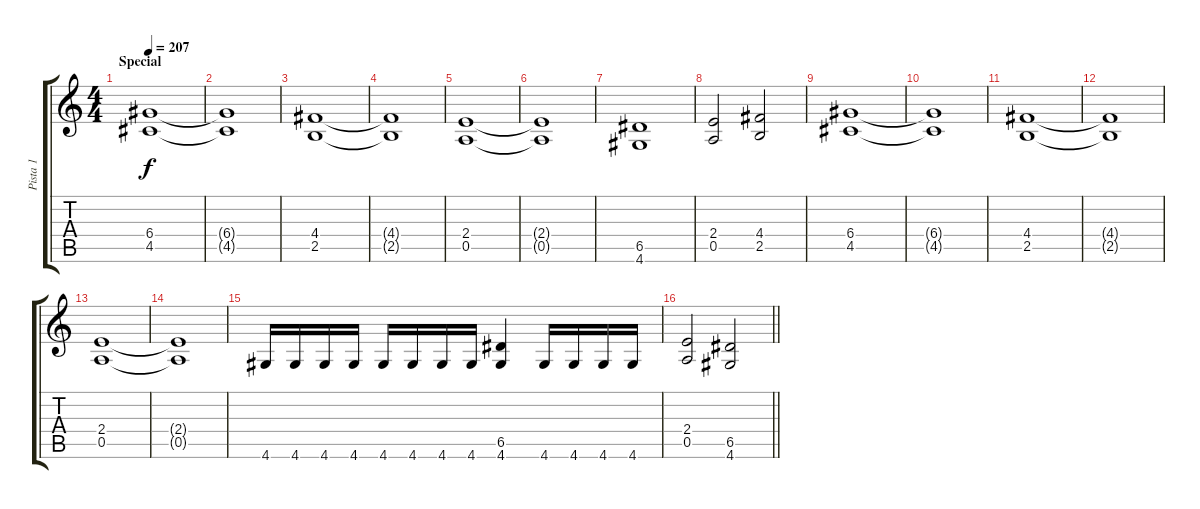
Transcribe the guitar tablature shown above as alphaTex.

\track ("Pista 1" "Pista 1") {instrument overdrivenguitar}
\staff {score tabs}
\tuning (E4 B3 G3 D3 A2 E2) {hide}
\ts (4 4)
\section ("" "Special")
\tempo 207
\clef g2
\ks c
(6.4 4.5).1{dy f} |
(6.4{t} 4.5{t}).1 |
(4.4 2.5).1 |
(4.4{t} 2.5{t}).1 |
(2.4 0.5).1 |
(2.4{t} 0.5{t}).1 |
(6.5 4.6).1 |
(2.4 0.5).2 (4.4 2.5).2 |
(6.4 4.5).1 |
(6.4{t} 4.5{t}).1 |
(4.4 2.5).1 |
(4.4{t} 2.5{t}).1 |
(2.4 0.5).1 |
(2.4{t} 0.5{t}).1 |
4.6.16 4.6.16 4.6.16 4.6.16 4.6.16 4.6.16 4.6.16 4.6.16 (6.5 4.6).4 4.6.16 4.6.16 4.6.16 4.6.16 |
\barLineRight lightlight
(2.4 0.5).2 (6.5 4.6).2
